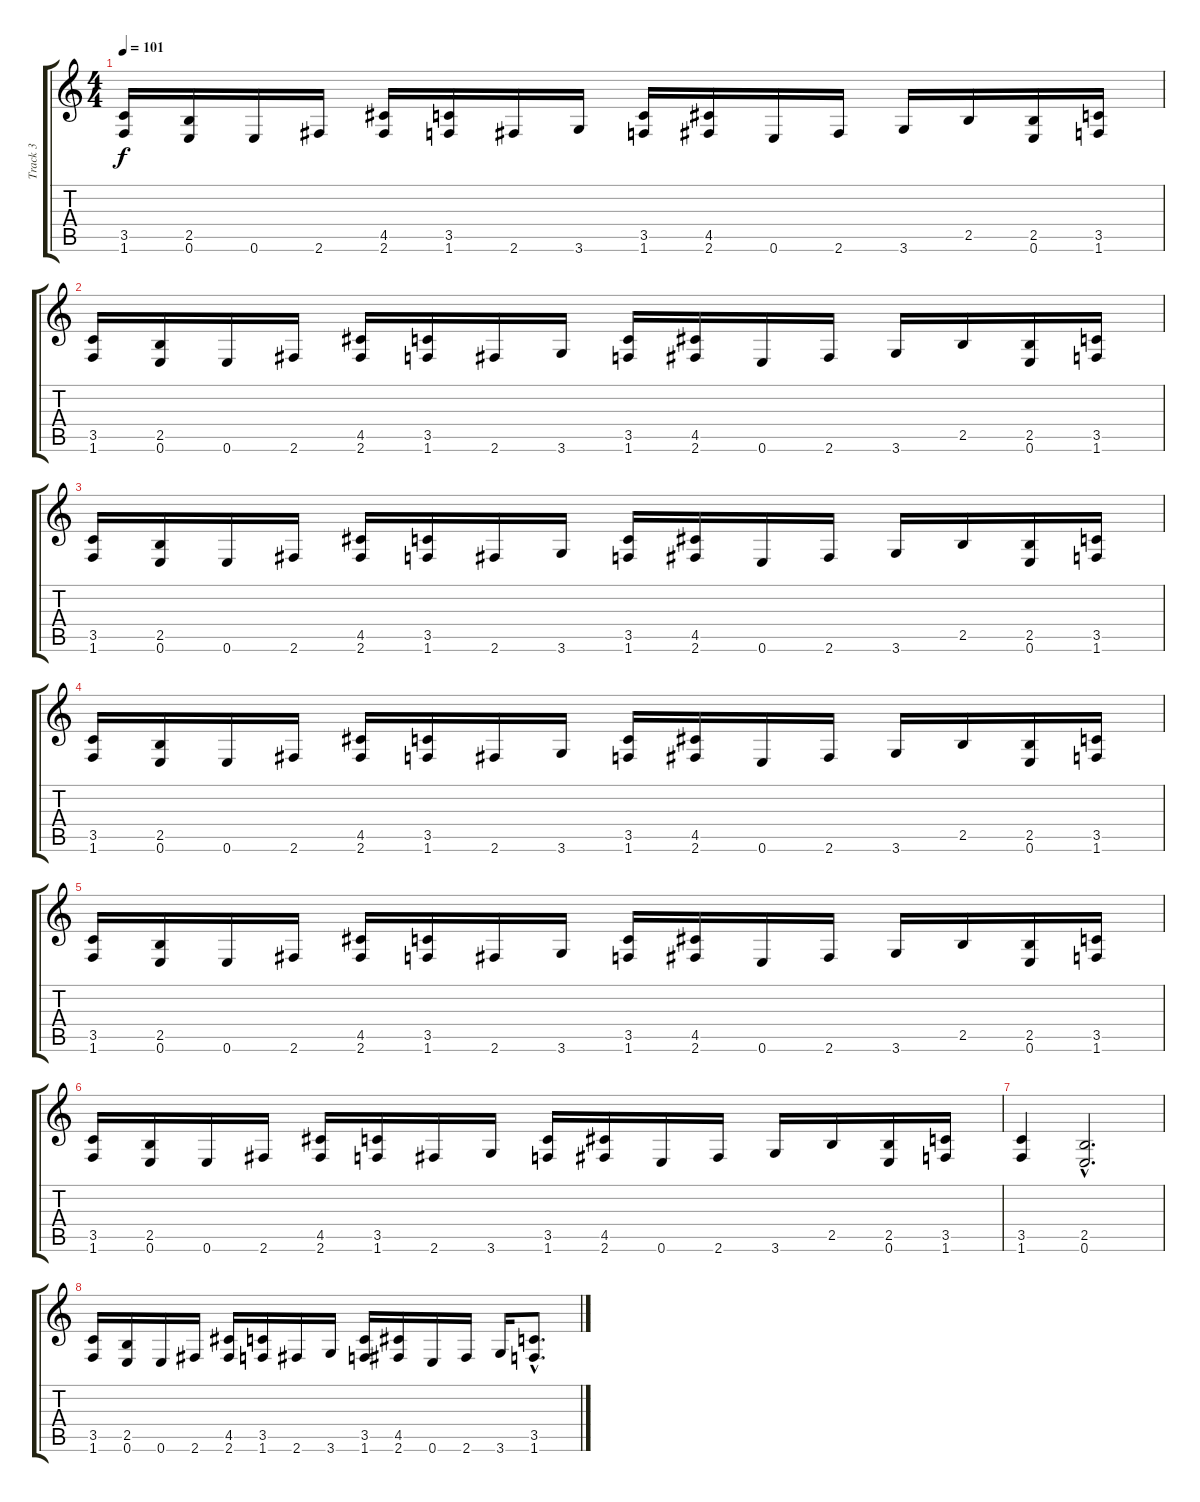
\track ("Track 3" "Track 3") {instrument distortionguitar}
\staff {score tabs}
\tuning (E4 B3 G3 D3 A2 E2) {hide}
\ts (4 4)
\tempo 101
\clef g2
\ks c
(3.5 1.6).16{dy f} (2.5 0.6).16 0.6.16 2.6.16 (4.5 2.6).16 (3.5 1.6).16 2.6.16 3.6.16 (3.5 1.6).16 (4.5 2.6).16 0.6.16 2.6.16 3.6.16 2.5.16 (2.5 0.6).16 (3.5 1.6).16 |
(3.5 1.6).16 (2.5 0.6).16 0.6.16 2.6.16 (4.5 2.6).16 (3.5 1.6).16 2.6.16 3.6.16 (3.5 1.6).16 (4.5 2.6).16 0.6.16 2.6.16 3.6.16 2.5.16 (2.5 0.6).16 (3.5 1.6).16 |
(3.5 1.6).16 (2.5 0.6).16 0.6.16 2.6.16 (4.5 2.6).16 (3.5 1.6).16 2.6.16 3.6.16 (3.5 1.6).16 (4.5 2.6).16 0.6.16 2.6.16 3.6.16 2.5.16 (2.5 0.6).16 (3.5 1.6).16 |
(3.5 1.6).16 (2.5 0.6).16 0.6.16 2.6.16 (4.5 2.6).16 (3.5 1.6).16 2.6.16 3.6.16 (3.5 1.6).16 (4.5 2.6).16 0.6.16 2.6.16 3.6.16 2.5.16 (2.5 0.6).16 (3.5 1.6).16 |
(3.5 1.6).16 (2.5 0.6).16 0.6.16 2.6.16 (4.5 2.6).16 (3.5 1.6).16 2.6.16 3.6.16 (3.5 1.6).16 (4.5 2.6).16 0.6.16 2.6.16 3.6.16 2.5.16 (2.5 0.6).16 (3.5 1.6).16 |
(3.5 1.6).16 (2.5 0.6).16 0.6.16 2.6.16 (4.5 2.6).16 (3.5 1.6).16 2.6.16 3.6.16 (3.5 1.6).16 (4.5 2.6).16 0.6.16 2.6.16 3.6.16 2.5.16 (2.5 0.6).16 (3.5 1.6).16 |
(3.5 1.6).4 (2.5{hac} 0.6{hac}).2{d} |
(3.5 1.6).16 (2.5 0.6).16 0.6.16 2.6.16 (4.5 2.6).16 (3.5 1.6).16 2.6.16 3.6.16 (3.5 1.6).16 (4.5 2.6).16 0.6.16 2.6.16 3.6.16 (3.5{hac} 1.6{hac}).8{d}
